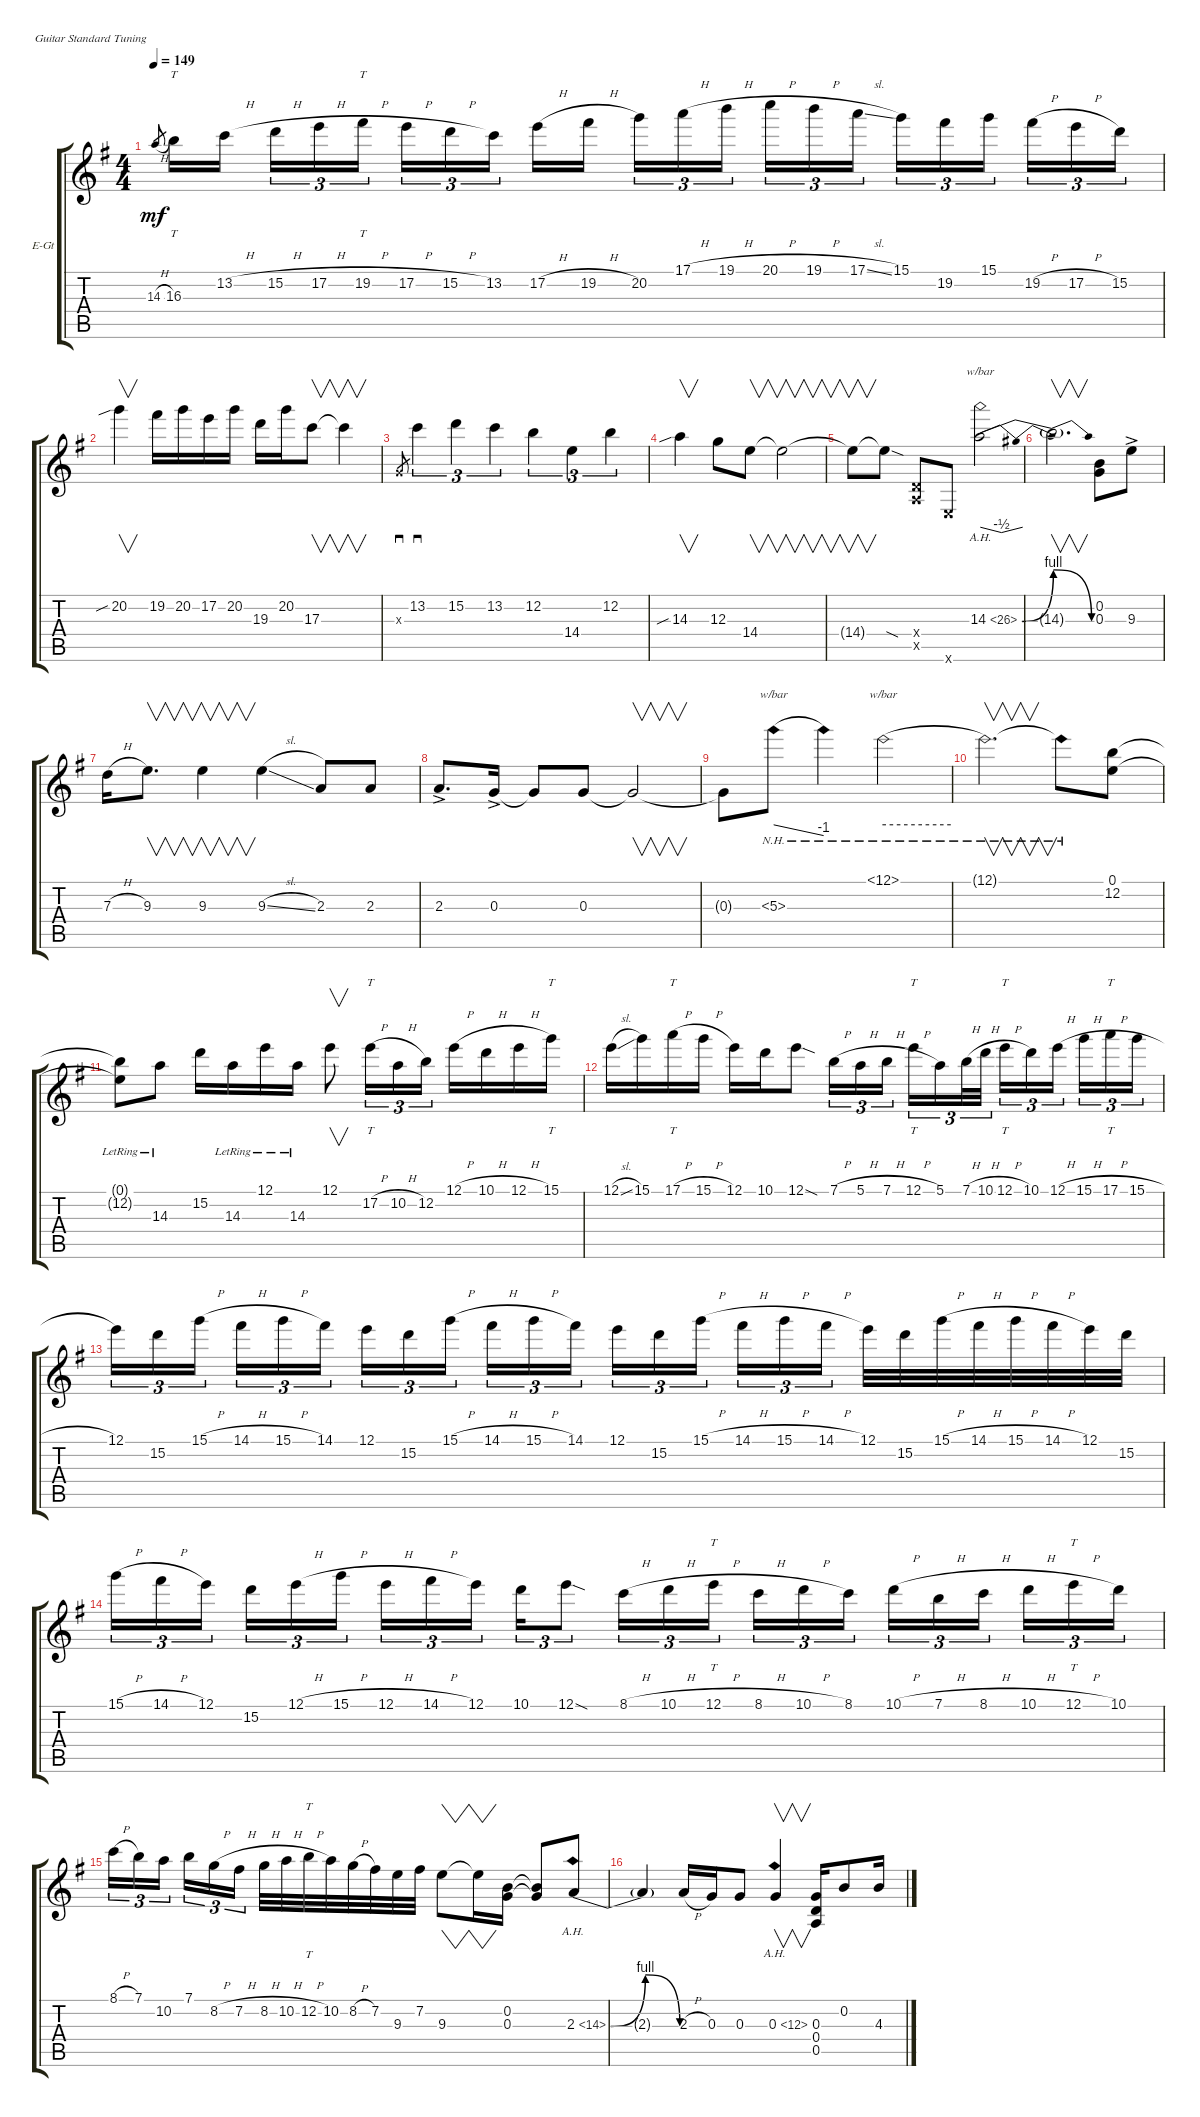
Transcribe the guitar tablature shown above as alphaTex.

\defaultSystemsLayout 4
\bracketExtendMode groupsimilarinstruments
\firstSystemTrackNameOrientation horizontal
\otherSystemsTrackNameOrientation horizontal
\track ("Lead Guitar I" "E-Gt") {instrument overdrivenguitar}
\staff {score tabs}
\tuning (E4 B3 G3 D3 A2 E2)
\ts (4 4)
\tempo 149
\clef g2
\ks eminor
14.3{h}.8{gr dy mf} 16.3.16{tt} 13.2{h}.16 15.2{h}.16{tu (3 2)} 17.2{h}.16{tu (3 2)} 19.2{h}.16{tt tu (3 2)} 17.2{h}.16{tu (3 2)} 15.2{h}.16{tu (3 2)} 13.2.16{tu (3 2)} 17.2{h}.16 19.2{h}.16 20.2.16{tu (3 2)} 17.1{h}.16{tu (3 2)} 19.1{h}.16{tu (3 2)} 20.1{h}.16{tu (3 2)} 19.1{h}.16{tu (3 2)} 17.1{sl}.16{tu (3 2)} 15.1.16{tu (3 2)} 19.2.16{tu (3 2)} 15.1.16{tu (3 2)} 19.2{h}.16{tu (3 2)} 17.2{h}.16{tu (3 2)} 15.2.16{tu (3 2)} |
20.2{sib}.4{v} 19.2.16 20.2.16 17.2.16 20.2.16 19.3.16 20.2.16 17.3.8{v} 17.3{t}.4{v} |
0.3{x}.8{sd gr} 13.2.4{sd tu (3 2)} 15.2.4{tu (3 2)} 13.2.4{tu (3 2)} 12.2.4{tu (3 2)} 14.4.4{tu (3 2)} 12.2.4{tu (3 2)} |
14.3{sib}.4{v} 12.3.8 14.4.8{v} 14.4{t}.2{v} |
14.4{t}.8{v} 14.4{sod t}.8 (0.4{x} 0.5{x}).8 0.6{x}.8 14.3{be (bend 0 0 15 4) ah 12}.2{tbe (dip default 0 0 15 -2 30 0)} |
14.3{be (release 0 4 7.199999999999999 0) t}.2{v d} (0.2 0.3).8 9.3{ac}.8 |
7.3{h}.16 9.3.8{v d} 9.3.4{v} 9.3{sl}.4 2.3.8 2.3.8 |
2.3{ac}.8{d} 0.3{ac}.16 0.3{t}.8 0.3.8 0.3{t}.2{v} |
0.3{t}.8 5.3{nh}.8{tbe (dive default 0 0 45 -4)} 5.3{nh t}.4 12.1{nh}.2{tbe (hold default 0 0 45 0)} |
12.1{nh t}.2{v d} 12.1{nh t}.8 (12.2 0.1).8 |
(12.2{lr t} 0.1{lr t}).8 14.3{lr}.8 15.2.16 14.3{lr}.16 12.1{lr}.16 14.3{lr}.16 12.1.8{v} 17.2{h}.16{tt tu (3 2)} 10.2{h}.16{tu (3 2)} 12.2.16{tu (3 2)} 12.1{h}.16 10.1{h}.16 12.1{h}.16 15.1.16{tt} |
12.1{sl}.16 15.1.16 17.1{h}.16{tt} 15.1{h}.16 12.1.16 10.1.16 12.1{sod}.8 7.1{h}.16{tu (3 2)} 5.1{h}.16{tu (3 2)} 7.1{h}.16{tu (3 2)} 12.1{h}.16{tt tu (3 2)} 5.1.16{tu (3 2)} 7.1{h}.32{tu (3 2)} 10.1{h}.32{tu (3 2)} 12.1{h}.16{tt tu (3 2)} 10.1.16{tu (3 2)} 12.1{h}.16{tu (3 2)} 15.1{h}.16{tu (3 2)} 17.1{h}.16{tt tu (3 2)} 15.1{h}.16{tu (3 2)} |
12.1.16{tu (3 2)} 15.2.16{tu (3 2)} 15.1{h}.16{tu (3 2)} 14.1{h}.16{tu (3 2)} 15.1{h}.16{tu (3 2)} 14.1.16{tu (3 2)} 12.1.16{tu (3 2)} 15.2.16{tu (3 2)} 15.1{h}.16{tu (3 2)} 14.1{h}.16{tu (3 2)} 15.1{h}.16{tu (3 2)} 14.1.16{tu (3 2)} 12.1.16{tu (3 2)} 15.2.16{tu (3 2)} 15.1{h}.16{tu (3 2)} 14.1{h}.16{tu (3 2)} 15.1{h}.16{tu (3 2)} 14.1{h}.16{tu (3 2)} 12.1.32 15.2.32 15.1{h}.32 14.1{h}.32 15.1{h}.32 14.1{h}.32 12.1.32 15.2.32 |
15.1{h}.16{tu (3 2)} 14.1{h}.16{tu (3 2)} 12.1.16{tu (3 2)} 15.2.16{tu (3 2)} 12.1{h}.16{tu (3 2)} 15.1{h}.16{tu (3 2)} 12.1{h}.16{tu (3 2)} 14.1{h}.16{tu (3 2)} 12.1.16{tu (3 2)} 10.1.16{tu (3 2)} 12.1{sod}.8{tu (3 2)} 8.1{h}.16{tu (3 2)} 10.1{h}.16{tu (3 2)} 12.1{h}.16{tt tu (3 2)} 8.1{h}.16{tu (3 2)} 10.1{h}.16{tu (3 2)} 8.1.16{tu (3 2)} 10.1{h}.16{tu (3 2)} 7.1{h}.16{tu (3 2)} 8.1{h}.16{tu (3 2)} 10.1{h}.16{tu (3 2)} 12.1{h}.16{tt tu (3 2)} 10.1.16{tu (3 2)} |
8.1{h}.16{tu (3 2)} 7.1.16{tu (3 2)} 10.2.16{tu (3 2)} 7.1.16{tu (3 2)} 8.2{h}.16{tu (3 2)} 7.2{h}.16{tu (3 2)} 8.2{h}.32 10.2{h}.32 12.2{h}.32{tt} 10.2.32 8.2{h}.32 7.2.32 9.3.32 7.2.32 9.3.8{vw} 9.3{t}.16{vw} (0.2 0.3).16 (0.2{t} 0.3{t}).8 2.3{be (bendrelease 0 0 10.2 4 20.4 4 30 0) ah 12}.8 |
2.3{t}.4 2.3{h}.16 0.3.16 0.3.8 0.3{ah 12}.4{v} (0.3 0.4 0.5).16 0.2.8 4.3{sl}.16
